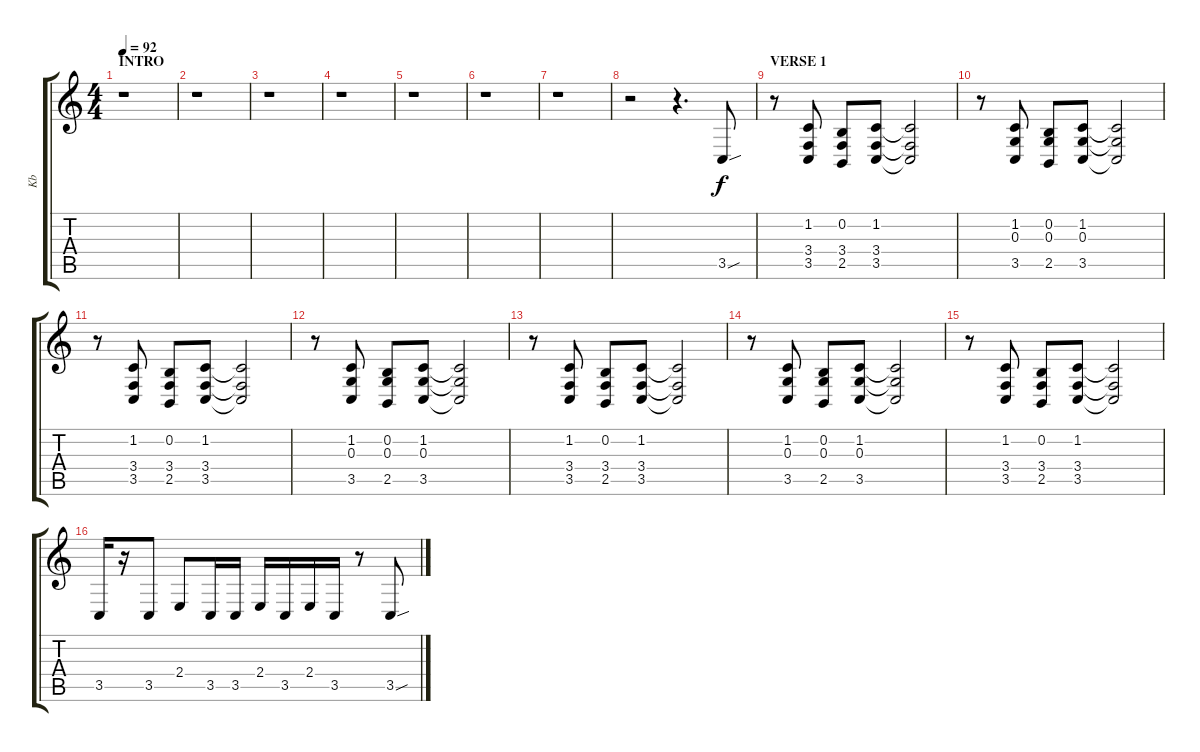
\track ("Kb" "Kb") {instrument churchorgan}
\staff {score tabs}
\tuning (E4 B3 G3 D3 A2 E2) {hide}
\ts (4 4)
\section ("" "INTRO")
\tempo 92
\clef g2
\ks c
r.1{dy f volume 6 instrument churchorgan} |
r.1 |
r.1 |
r.1 |
r.1 |
r.1 |
r.1 |
r.2 r.4{d} 3.5{sou}.8 |
\section ("" "VERSE 1")
r.8 (1.2 3.4 3.5).8 (0.2 3.4 2.5).8 (1.2 3.4 3.5).8 (1.2{t} 3.4{t} 3.5{t}).2 |
r.8 (1.2 0.3 3.5).8 (0.2 0.3 2.5).8 (1.2 0.3 3.5).8 (1.2{t} 0.3{t} 3.5{t}).2 |
r.8 (1.2 3.4 3.5).8 (0.2 3.4 2.5).8 (1.2 3.4 3.5).8 (1.2{t} 3.4{t} 3.5{t}).2 |
r.8 (1.2 0.3 3.5).8 (0.2 0.3 2.5).8 (1.2 0.3 3.5).8 (1.2{t} 0.3{t} 3.5{t}).2 |
r.8 (1.2 3.4 3.5).8 (0.2 3.4 2.5).8 (1.2 3.4 3.5).8 (1.2{t} 3.4{t} 3.5{t}).2 |
r.8 (1.2 0.3 3.5).8 (0.2 0.3 2.5).8 (1.2 0.3 3.5).8 (1.2{t} 0.3{t} 3.5{t}).2 |
r.8 (1.2 3.4 3.5).8 (0.2 3.4 2.5).8 (1.2 3.4 3.5).8 (1.2{t} 3.4{t} 3.5{t}).2 |
3.5.16 r.16 3.5.8 2.4.8 3.5.16 3.5.16 2.4.16 3.5.16 2.4.16 3.5.16 r.8 3.5{sou}.8
